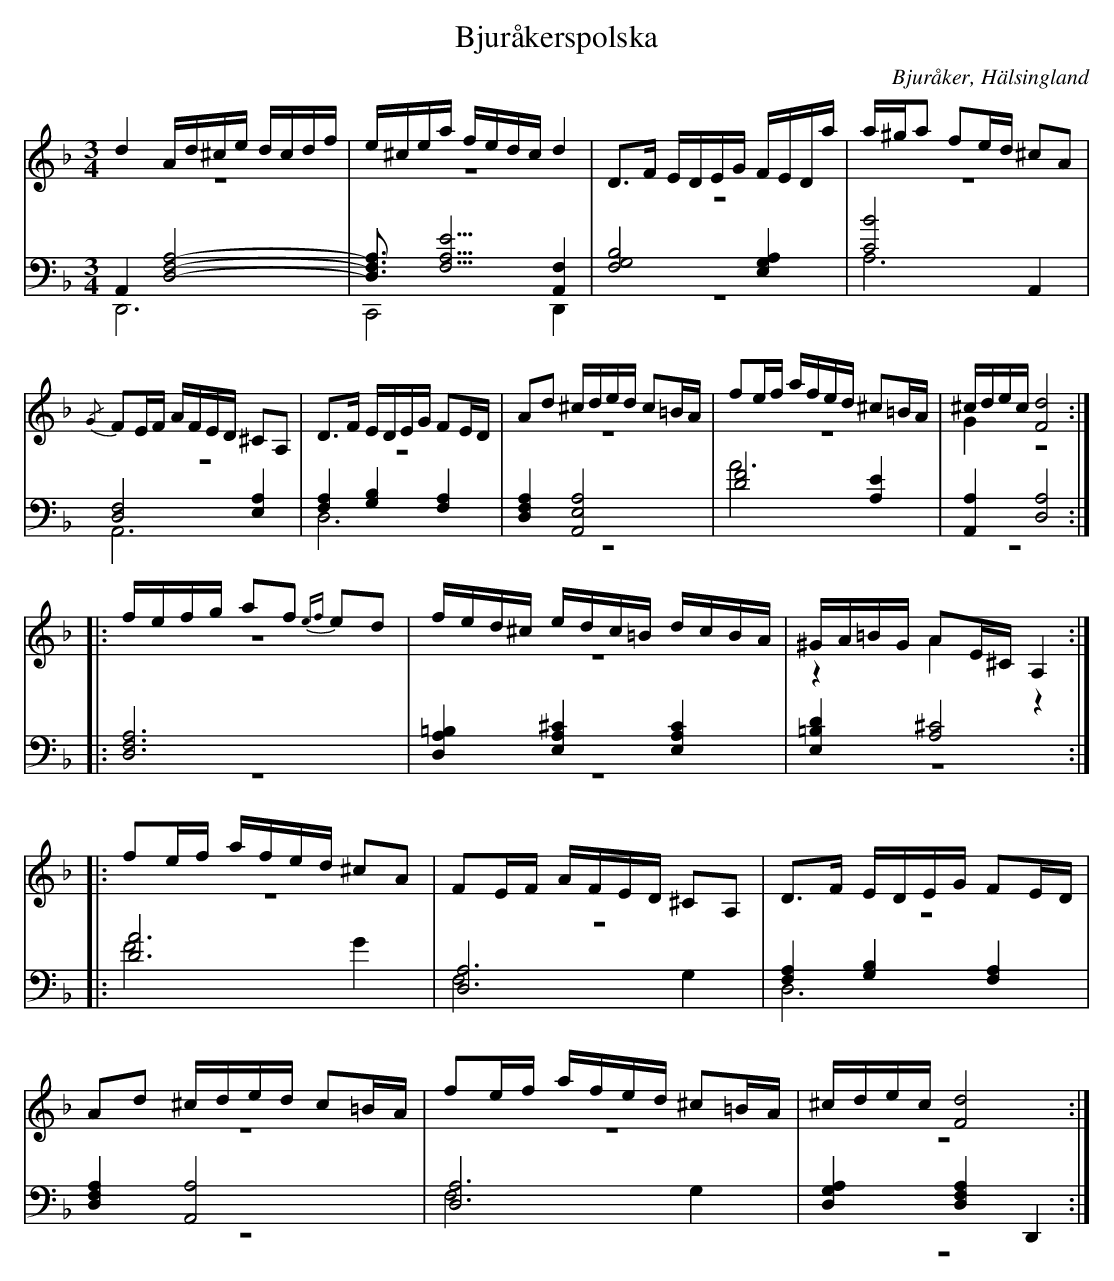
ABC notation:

X:1
T: Bjuråkerspolska
O: Bjuråker, Hälsingland
M: 3/4
L: 1/16
K: Dm
V:1
V:2 merge
V:3
V:4 merge
V:1
d4 Ad^ce dcdf |e^cea fedc d4|D2>F2 EDEG FEDa|a^ga2 f2ed ^c2A2|
{/G}F2EF AFED ^C2A,2|D2>F2 EDEG F2ED|A2d2 ^cded c2=BA|f2ef afed ^c2=BA|^cdec [F8d8]:|
|:fefg a2f2 {ef}e2d2 |fed^c edc=B dcBA|^GA=BG A2E^C A,4:|
|:f2ef afed ^c2A2|F2EF AFED ^C2A,2|D2>F2 EDEG F2ED|
A2d2 ^cded c2=BA|f2ef afed ^c2=BA|^cdec [F8d8]:|
V:2
z12|z12|z12|z12|
z12|z12|z12|z12|G4 z8:|
|:z12|z12|z4 A4 z4:|
|:z12|z12|z12|
z12|z12|z12:|
V:3 clef=bass
A,,4 [D,8F,8A,8]-|[D,3F,3A,3] [F,5A,5E5] [F,4A,,4]|[B,8F,8G,8] [E,4G,4A,4]|[C8B8] A,,4|
[D,8F,8] [E,4A,4]|[F,4A,4] [G,4B,4] [F,4A,4]|[D,4F,4A,4] [A,,8E,8A,8]|[D8F8] [A,4E4]|[A,,4A,4] [D,8A,8]:|
|:[D,12F,12A,12]|[D,4A,4=B,4] [E,4A,4^C4] [E,4A,4C4]|[E,4=B,4D4] [A,8^C8]:|
|:[D12A12]|[D,12A,12]|[F,4A,4] [G,4B,4] [F,4A,4]|
[D,4F,4A,4] [A,,8A,8]|[D,12A,12]|[D,4G,4A,4] [D,4F,4A,4] D,,4:|
V:4 clef=bass
D,,12|C,,8 D,,4|z12|A,12|
A,,12|D,12|z12|A12|z12:|
|:z12|z12|z12:|
|:F8 G4|F,8 G,4|D,12|
z12|F,8 G,4|z12:|
